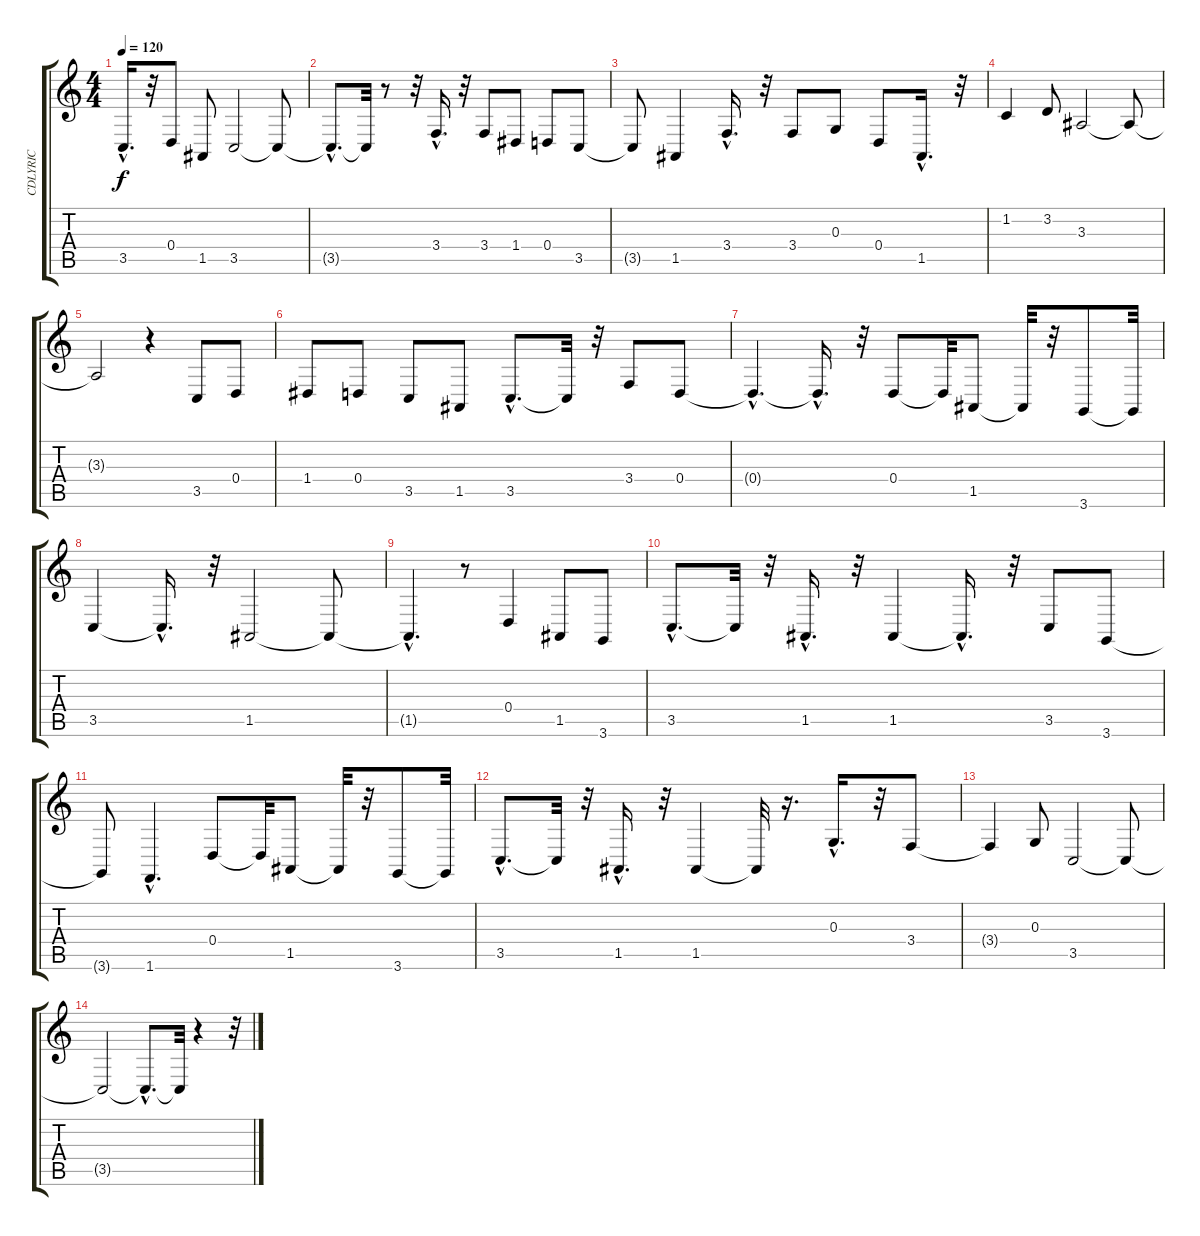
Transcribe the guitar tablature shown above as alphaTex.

\track ("CDLYRIC" "CDLYRIC") {instrument clarinet}
\staff {score tabs}
\tuning (E4 B3 G3 D3 A2 E2) {hide}
\ts (4 4)
\tempo 120
\clef g2
\ks c
3.5{hac}.16{d dy f} r.32 0.4.8 1.5.8 3.5.2 3.5{t}.8 |
3.5{hac t}.8{d} 3.5{t}.32 r.8 r.32 3.4{hac}.16{d} r.32 3.4.8 1.4.8 0.4.8 3.5.8 |
3.5{t}.8 1.5.4 3.4{hac}.16{d} r.32 3.4.8 0.3.8 0.4.8 1.5{hac}.16{d} r.32 |
1.2.4 3.2.8 3.3.2 3.3{t}.8 |
3.3{t}.2 r.4 3.5.8 0.4.8 |
1.4.8 0.4.8 3.5.8 1.5.8 3.5{hac}.8{d} 3.5{t}.32 r.32 3.4.8 0.4.8 |
0.4{hac t}.4{d} 0.4{hac t}.16{d} r.32 0.4.8 0.4{t}.32 1.5.8 1.5{t}.32 r.32 3.6.8 3.6{t}.32 |
3.5.4 3.5{hac t}.16{d} r.32 1.5.2 1.5{t}.8 |
1.5{hac t}.4{d} r.8 0.4.4 1.5.8 3.6.8 |
3.5{hac}.8{d} 3.5{t}.32 r.32 1.5{hac}.16{d} r.32 1.5.4 1.5{hac t}.16{d} r.32 3.5.8 3.6.8 |
3.6{t}.8 1.6{hac}.4{d} 0.4.8 0.4{t}.32 1.5.8 1.5{t}.32 r.32 3.6.8 3.6{t}.32 |
3.5{hac}.8{d} 3.5{t}.32 r.32 1.5{hac}.16{d} r.32 1.5.4 1.5{t}.32 r.16{d} 0.3{hac}.16{d} r.32 3.4.8 |
3.4{t}.4 0.3.8 3.5.2 3.5{t}.8 |
3.5{t}.2 3.5{hac t}.8{d} 3.5{t}.32 r.4 r.32
